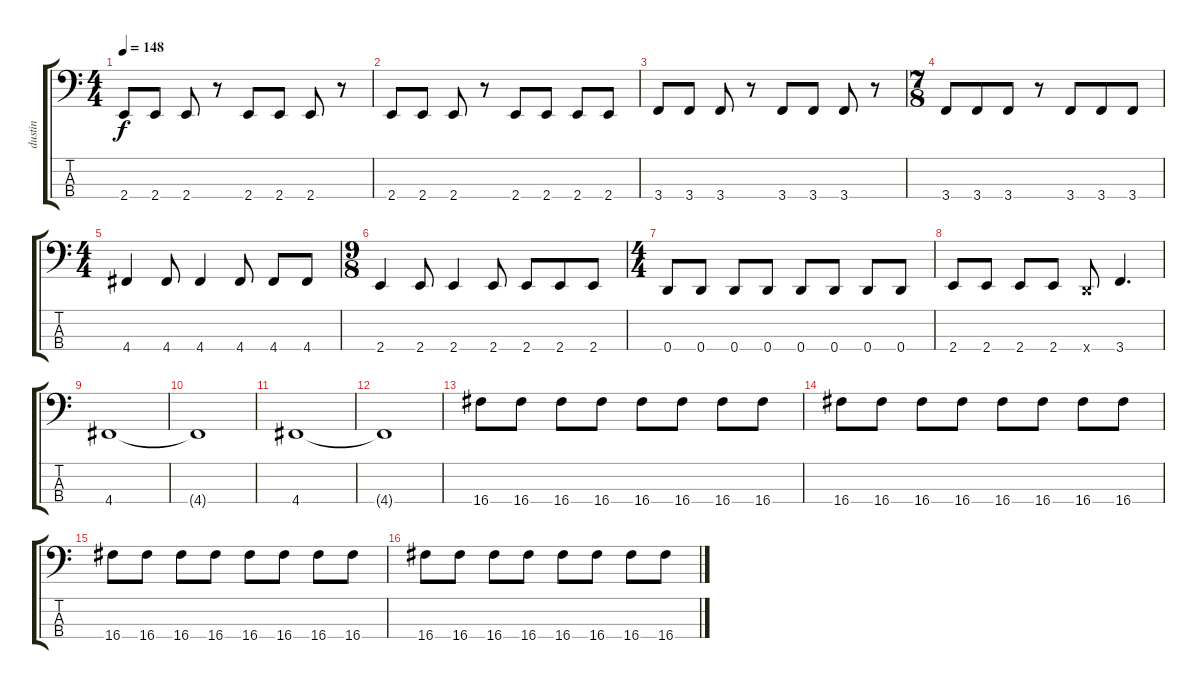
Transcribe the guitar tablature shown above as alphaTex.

\track ("dustin" "dustin") {instrument electricbassfinger}
\staff {score tabs}
\tuning (G2 D2 A1 D1) {hide}
\ts (4 4)
\tempo 148
\clef f4
\ks c
2.4.8{dy f} 2.4.8 2.4.8 r.8 2.4.8 2.4.8 2.4.8 r.8 |
2.4.8 2.4.8 2.4.8 r.8 2.4.8 2.4.8 2.4.8 2.4.8 |
3.4.8 3.4.8 3.4.8 r.8 3.4.8 3.4.8 3.4.8 r.8 |
\ts (7 8)
3.4.8 3.4.8 3.4.8 r.8 3.4.8 3.4.8 3.4.8 |
\ts (4 4)
4.4.4 4.4.8 4.4.4 4.4.8 4.4.8 4.4.8 |
\ts (9 8)
2.4.4 2.4.8 2.4.4 2.4.8 2.4.8 2.4.8 2.4.8 |
\ts (4 4)
0.4.8 0.4.8 0.4.8 0.4.8 0.4.8 0.4.8 0.4.8 0.4.8 |
2.4.8 2.4.8 2.4.8 2.4.8 0.4{x}.8 3.4.4{d} |
4.4.1 |
4.4{t}.1 |
4.4.1 |
4.4{t}.1 |
16.4.8 16.4.8 16.4.8 16.4.8 16.4.8 16.4.8 16.4.8 16.4.8 |
16.4.8 16.4.8 16.4.8 16.4.8 16.4.8 16.4.8 16.4.8 16.4.8 |
16.4.8 16.4.8 16.4.8 16.4.8 16.4.8 16.4.8 16.4.8 16.4.8 |
16.4.8 16.4.8 16.4.8 16.4.8 16.4.8 16.4.8 16.4.8 16.4.8
